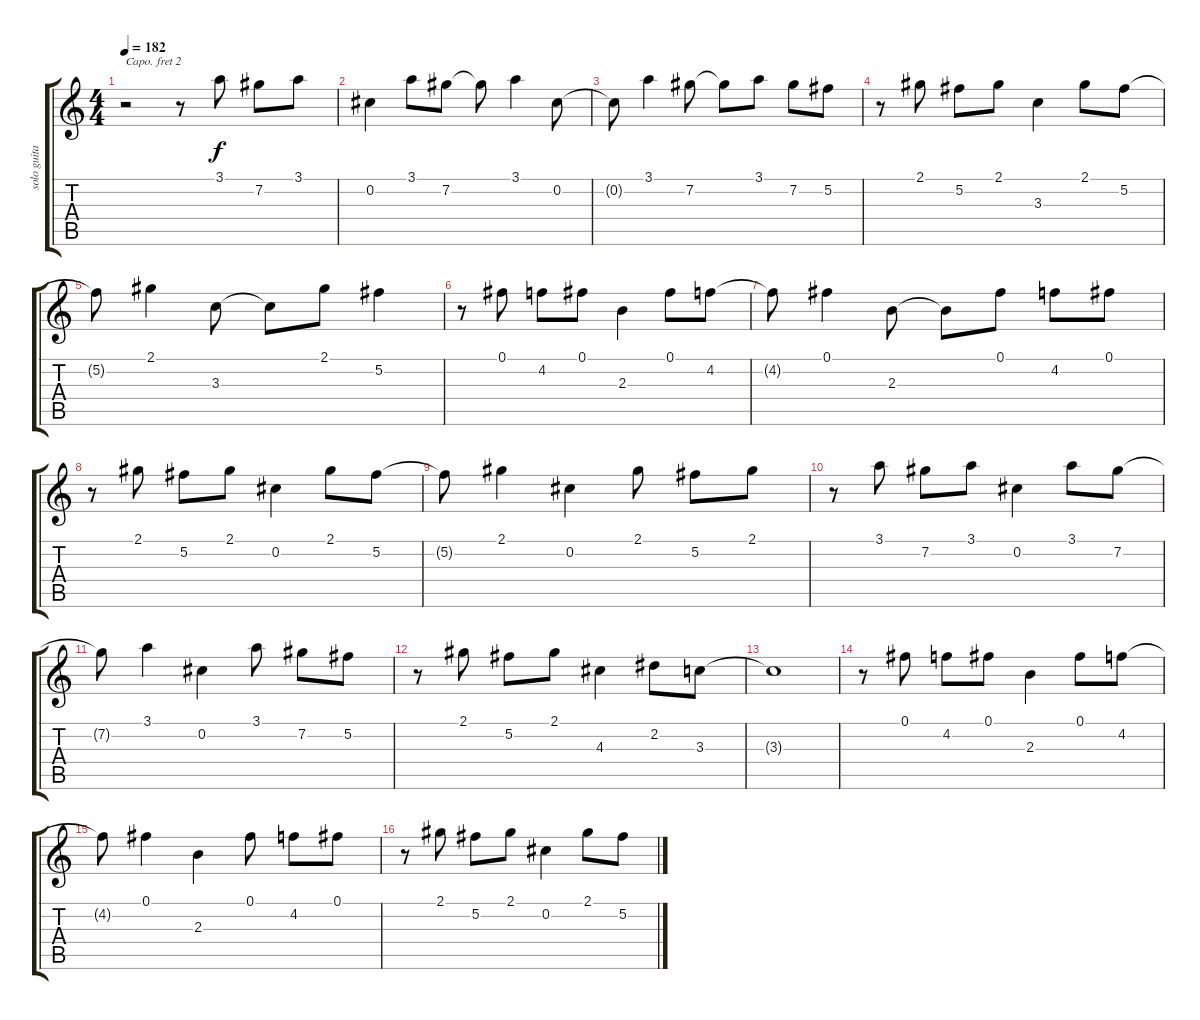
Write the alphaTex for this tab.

\track ("solo guitar (Toninio)" "solo guita") {instrument acousticguitarnylon}
\staff {score tabs}
\capo 2
\tuning (E4 B3 G3 D3 A2 E2) {hide}
\ts (4 4)
\tempo 182
\clef g2
\ks c
r.2{dy f} r.8 3.1.8 7.2.8 3.1.8 |
0.2.4 3.1.8 7.2.8 7.2{t}.8 3.1.4 0.2.8 |
0.2{t}.8 3.1.4 7.2.8 7.2{t}.8 3.1.8 7.2.8 5.2.8 |
r.8 2.1.8 5.2.8 2.1.8 3.3.4 2.1.8 5.2.8 |
5.2{t}.8 2.1.4 3.3.8 3.3{t}.8 2.1.8 5.2.4 |
r.8 0.1.8 4.2.8 0.1.8 2.3.4 0.1.8 4.2.8 |
4.2{t}.8 0.1.4 2.3.8 2.3{t}.8 0.1.8 4.2.8 0.1.8 |
r.8 2.1.8 5.2.8 2.1.8 0.2.4 2.1.8 5.2.8 |
5.2{t}.8 2.1.4 0.2.4 2.1.8 5.2.8 2.1.8 |
r.8 3.1.8 7.2.8 3.1.8 0.2.4 3.1.8 7.2.8 |
7.2{t}.8 3.1.4 0.2.4 3.1.8 7.2.8 5.2.8 |
r.8 2.1.8 5.2.8 2.1.8 4.3.4 2.2.8 3.3.8 |
3.3{t}.1 |
r.8 0.1.8 4.2.8 0.1.8 2.3.4 0.1.8 4.2.8 |
4.2{t}.8 0.1.4 2.3.4 0.1.8 4.2.8 0.1.8 |
r.8 2.1.8 5.2.8 2.1.8 0.2.4 2.1.8 5.2.8
